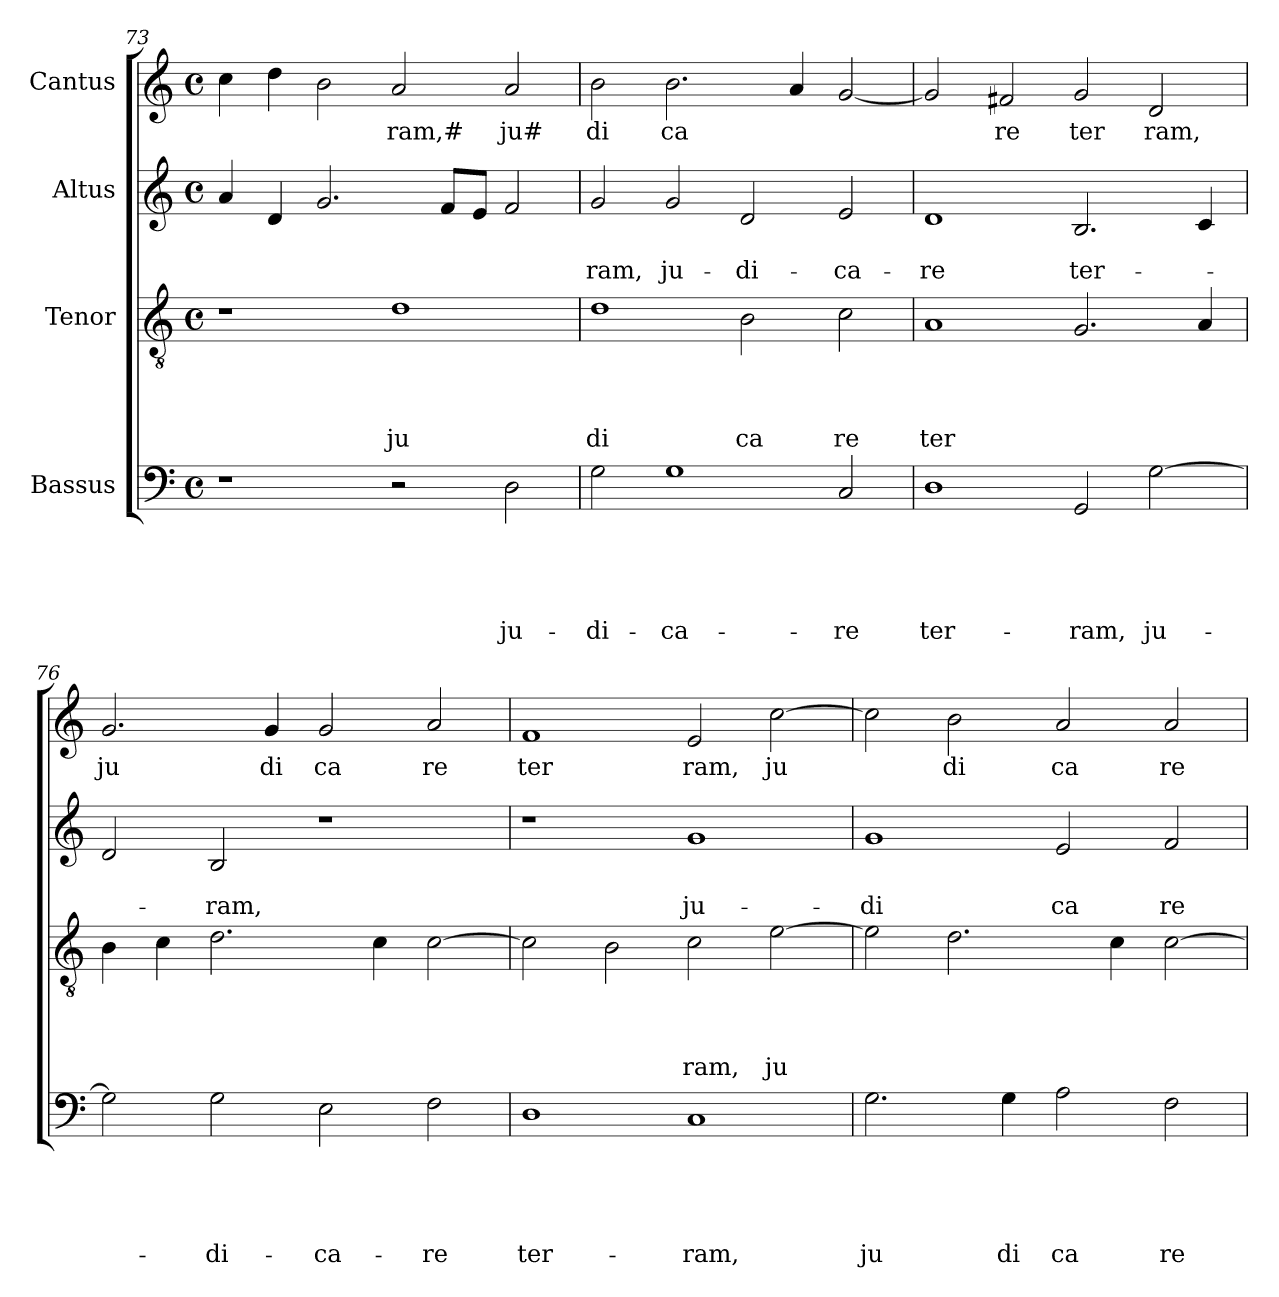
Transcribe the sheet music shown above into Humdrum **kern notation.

**kern	**text	**text	**text	**text	**text	**kern	**text	**text	**text	**text	**kern	**text	**text	**kern	**text
*part4	*part4	*part4	*part4	*part4	*part4	*part3	*part3	*part3	*part3	*part3	*part2	*part2	*part2	*part1	*part1
*staff4	*staff4	*staff4	*staff4	*staff4	*staff4	*staff3	*staff3	*staff3	*staff3	*staff3	*staff2	*staff2	*staff2	*staff1	*staff1
*I"Bassus	*	*	*	*	*	*I"Tenor	*	*	*	*	*I"Altus	*	*	*I"Cantus	*
!!LO:PB:g=z
*clefF4	*	*	*	*	*	*clefGv2	*	*	*	*	*clefG2	*	*	*clefG2	*
*k[]	*	*	*	*	*	*k[]	*	*	*	*	*k[]	*	*	*k[]	*
*C:	*	*	*	*	*	*C:	*	*	*	*	*C:	*	*	*C:	*
*M4/4	*	*	*	*	*	*M4/4	*	*	*	*	*M4/4	*	*	*M4/4	*
*met(c)	*	*	*	*	*	*met(c)	*	*	*	*	*met(c)	*	*	*met(c)	*
=73	=73	=73	=73	=73	=73	=73	=73	=73	=73	=73	=73	=73	=73	=73	=73
1r	.	.	.	.	.	1r	.	.	.	.	4a/	.	.	4cc\	.
.	.	.	.	.	.	.	.	.	.	.	4d/	.	.	4dd\	.
.	.	.	.	.	.	.	.	.	.	.	2.g/	.	.	2b\	.
!	!	!	!	!	!	!	!	!	!	!LO:LY:b	!	!	!	!	!LO:LY:b
2r	.	.	.	.	.	1d	.	.	.	ju	.	.	.	2a/	ram,#
.	.	.	.	.	.	.	.	.	.	.	8f/L	.	.	.	.
.	.	.	.	.	.	.	.	.	.	.	8e/J	.	.	.	.
!	!	!	!	!	!LO:LY:b	!	!	!	!	!	!	!	!	!	!LO:LY:b
2D\	.	.	.	.	ju-	.	.	.	.	.	2f/	.	.	2a/	ju#
=74	=74	=74	=74	=74	=74	=74	=74	=74	=74	=74	=74	=74	=74	=74	=74
!	!	!	!	!	!LO:LY:b	!	!	!	!	!LO:LY:b	!	!	!LO:LY:b	!	!LO:LY:b
2G\	.	.	.	.	-di-	1d	.	.	.	di	2g/	.	ram,	2b\	di
!	!	!	!	!	!LO:LY:b	!	!	!	!	!	!	!	!LO:LY:b	!	!LO:LY:b
1G	.	.	.	.	-ca-	.	.	.	.	.	2g/	.	ju-	2.b\	ca
!	!	!	!	!	!	!	!	!	!	!LO:LY:b	!	!	!LO:LY:b	!	!
.	.	.	.	.	.	2B\	.	.	.	ca	2d/	.	-di-	.	.
.	.	.	.	.	.	.	.	.	.	.	.	.	.	4a/	.
!	!	!	!	!	!LO:LY:b	!	!	!	!	!LO:LY:b	!	!	!LO:LY:b	!	!
2C/	.	.	.	.	-re	2c\	.	.	.	re	2e/	.	-ca-	[<2g/	.
=75	=75	=75	=75	=75	=75	=75	=75	=75	=75	=75	=75	=75	=75	=75	=75
!	!	!	!	!	!LO:LY:b	!	!	!	!	!LO:LY:b	!	!	!LO:LY:b	!	!
1D	.	.	.	.	ter-	1A	.	.	.	ter	1d	.	-re	2g/]	.
!	!	!	!	!	!	!	!	!	!	!	!	!	!	!	!LO:LY:b
.	.	.	.	.	.	.	.	.	.	.	.	.	.	2f#X/	re
!	!	!	!	!	!LO:LY:b	!	!	!	!	!	!	!	!LO:LY:b	!	!LO:LY:b
2GG/	.	.	.	.	-ram,	2.G/	.	.	.	.	2.B/	.	ter-	2g/	ter
!	!	!	!	!	!LO:LY:b	!	!	!	!	!	!	!	!	!	!LO:LY:b
[>2G\	.	.	.	.	ju-	.	.	.	.	.	.	.	.	2d/	ram,
.	.	.	.	.	.	4A/	.	.	.	.	4c/	.	.	.	.
=76	=76	=76	=76	=76	=76	=76	=76	=76	=76	=76	=76	=76	=76	=76	=76
!	!	!	!	!	!	!	!	!	!	!	!	!	!	!	!LO:LY:b
2G\]	.	.	.	.	.	4B\	.	.	.	.	2d/	.	.	2.g/	ju
.	.	.	.	.	.	4c\	.	.	.	.	.	.	.	.	.
!	!	!	!	!	!LO:LY:b	!	!	!	!	!	!	!	!LO:LY:b	!	!
2G\	.	.	.	.	-di-	2.d\	.	.	.	.	2B/	.	-ram,	.	.
!	!	!	!	!	!	!	!	!	!	!	!	!	!	!	!LO:LY:b
.	.	.	.	.	.	.	.	.	.	.	.	.	.	4g/	di
!	!	!	!	!	!LO:LY:b	!	!	!	!	!	!	!	!	!	!LO:LY:b
2E\	.	.	.	.	-ca-	.	.	.	.	.	1r	.	.	2g/	ca
.	.	.	.	.	.	4c\	.	.	.	.	.	.	.	.	.
!	!	!	!	!	!LO:LY:b	!	!	!	!	!	!	!	!	!	!LO:LY:b
2F\	.	.	.	.	-re	[>2c\	.	.	.	.	.	.	.	2a/	re
=77	=77	=77	=77	=77	=77	=77	=77	=77	=77	=77	=77	=77	=77	=77	=77
!	!	!	!	!	!LO:LY:b	!	!	!	!	!	!	!	!	!	!LO:LY:b
1D	.	.	.	.	ter-	2c\]	.	.	.	.	1r	.	.	1f	ter
.	.	.	.	.	.	2B\	.	.	.	.	.	.	.	.	.
!	!	!	!	!	!LO:LY:b	!	!	!	!	!LO:LY:b	!	!	!LO:LY:b	!	!LO:LY:b
1C	.	.	.	.	-ram,	2c\	.	.	.	ram,	1g	.	ju-	2e/	ram,
!	!	!	!	!	!	!	!	!	!	!LO:LY:b	!	!	!	!	!LO:LY:b
.	.	.	.	.	.	[<2e\	.	.	.	ju	.	.	.	[<2cc\	ju
!!LO:LB:g=z
=78	=78	=78	=78	=78	=78	=78	=78	=78	=78	=78	=78	=78	=78	=78	=78
!	!	!	!	!	!LO:LY:b	!	!	!	!	!	!	!	!LO:LY:b	!	!
2.G\	.	.	.	.	ju	2e\]	.	.	.	.	1g	.	-di	2cc\]	.
!	!	!	!	!	!	!	!	!	!	!	!	!	!	!	!LO:LY:b
.	.	.	.	.	.	2.d\	.	.	.	.	.	.	.	2b\	di
!	!	!	!	!	!LO:LY:b	!	!	!	!	!	!	!	!	!	!
4G\	.	.	.	.	di	.	.	.	.	.	.	.	.	.	.
!	!	!	!	!	!LO:LY:b	!	!	!	!	!	!	!	!LO:LY:b	!	!LO:LY:b
2A\	.	.	.	.	ca	.	.	.	.	.	2e/	.	ca	2a/	ca
.	.	.	.	.	.	4c\	.	.	.	.	.	.	.	.	.
!	!	!	!	!	!LO:LY:b	!	!	!	!	!	!	!	!LO:LY:b	!	!LO:LY:b
2F\	.	.	.	.	re	[>2c\	.	.	.	.	2f/	.	re	2a/	re
=	=	=	=	=	=	=	=	=	=	=	=	=	=	=	=
*-	*-	*-	*-	*-	*-	*-	*-	*-	*-	*-	*-	*-	*-	*-	*-
